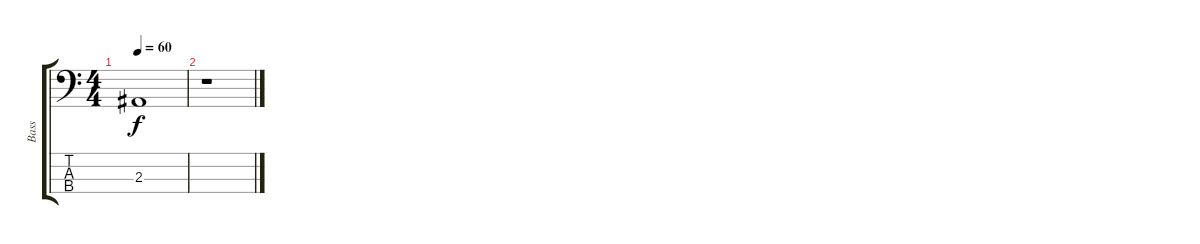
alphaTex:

\track ("Bass" "Bass") {instrument electricbasspick}
\staff {score tabs}
\tuning (Gb2 Db2 Ab1 Eb1) {hide}
\ts (4 4)
\tempo 60
\clef f4
\ks c
2.3{t}.1{dy f} |
r.1
